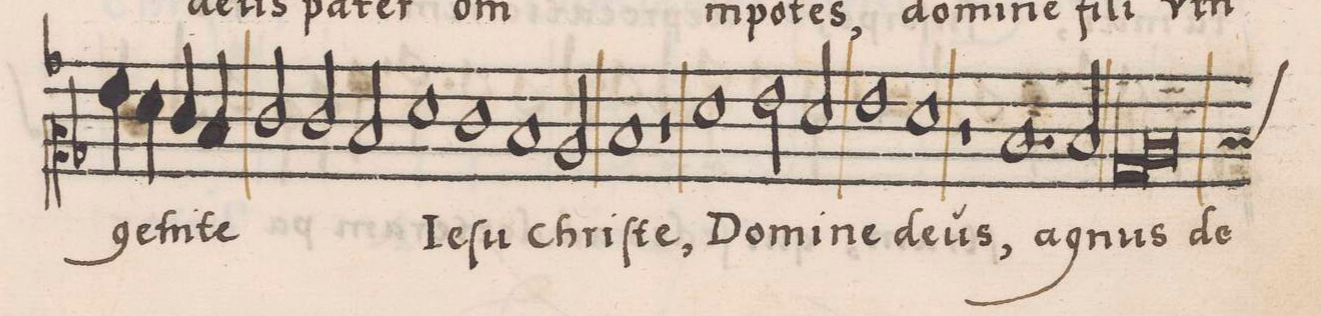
**kern	**text
*I"CANTVS	*
*clefC2	*
*k[b-]	*
*M2/1	*
4g\	-ge-
4f\	.
4e/	-ni-
4d/	-te
2e/	.
2e/	.
=52-	=52-
2d/	.
1f\	Ie-
1e\	-ſu
=53-	=53-
1d/	Chri-
2c/	.
=54-	=54-
1d/	-ſte,
1r	.
=55-	=55-
1f\	Do-
2g\	-mi-
2f/	-ne
=56-	=56-
1g\	de-
1f\	-us,
=57-	=57-
1r	.
1.d/	a-
=58-	=58-
2d/	-gnus
*lig	*
1B-/	de-
=59-	=59-
*custos:d	*
1c/	.
*Xlig	*
*-	*-
